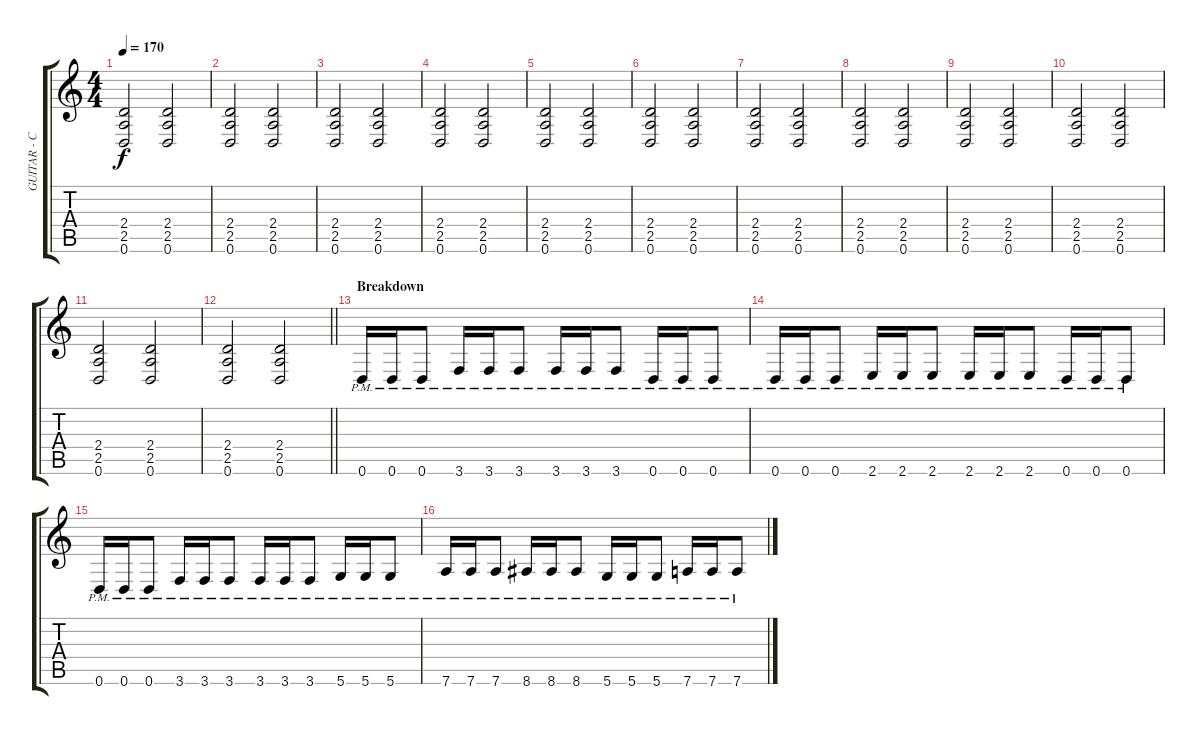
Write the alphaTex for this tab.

\track ("GUITAR - Christian Andreu" "GUITAR - C") {instrument distortionguitar}
\staff {score tabs}
\tuning (D4 A3 F3 C3 G2 D2) {hide}
\ts (4 4)
\tempo 170
\clef g2
\ks c
(2.4 2.5 0.6).2{dy f} (2.4 2.5 0.6).2 |
(2.4 2.5 0.6).2 (2.4 2.5 0.6).2 |
(2.4 2.5 0.6).2 (2.4 2.5 0.6).2 |
(2.4 2.5 0.6).2 (2.4 2.5 0.6).2 |
(2.4 2.5 0.6).2 (2.4 2.5 0.6).2 |
(2.4 2.5 0.6).2 (2.4 2.5 0.6).2 |
(2.4 2.5 0.6).2 (2.4 2.5 0.6).2 |
(2.4 2.5 0.6).2 (2.4 2.5 0.6).2 |
(2.4 2.5 0.6).2 (2.4 2.5 0.6).2 |
(2.4 2.5 0.6).2 (2.4 2.5 0.6).2 |
(2.4 2.5 0.6).2 (2.4 2.5 0.6).2 |
\barLineRight lightlight
(2.4 2.5 0.6).2 (2.4 2.5 0.6).2 |
\section ("" "Breakdown")
0.6{pm}.16 0.6{pm}.16 0.6{pm}.8 3.6{pm}.16 3.6{pm}.16 3.6{pm}.8 3.6{pm}.16 3.6{pm}.16 3.6{pm}.8 0.6{pm}.16 0.6{pm}.16 0.6{pm}.8 |
0.6{pm}.16 0.6{pm}.16 0.6{pm}.8 2.6{pm}.16 2.6{pm}.16 2.6{pm}.8 2.6{pm}.16 2.6{pm}.16 2.6{pm}.8 0.6{pm}.16 0.6{pm}.16 0.6{pm}.8 |
0.6{pm}.16 0.6{pm}.16 0.6{pm}.8 3.6{pm}.16 3.6{pm}.16 3.6{pm}.8 3.6{pm}.16 3.6{pm}.16 3.6{pm}.8 5.6{pm}.16 5.6{pm}.16 5.6{pm}.8 |
7.6{pm}.16 7.6{pm}.16 7.6{pm}.8 8.6{pm}.16 8.6{pm}.16 8.6{pm}.8 5.6{pm}.16 5.6{pm}.16 5.6{pm}.8 7.6{pm}.16 7.6{pm}.16 7.6{pm}.8
